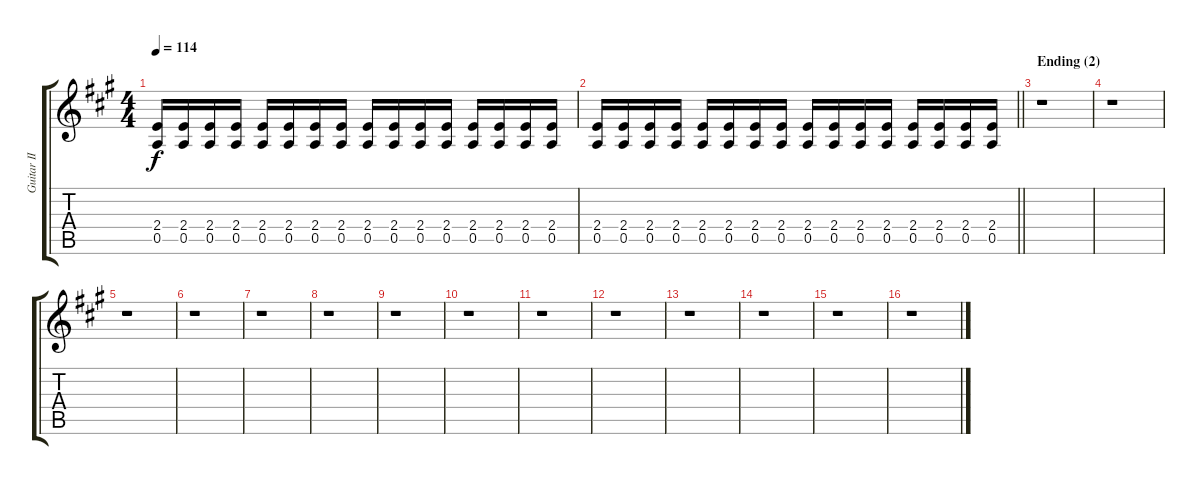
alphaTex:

\track ("Guitar II" "Guitar II") {instrument distortionguitar}
\staff {score tabs}
\tuning (E4 B3 G3 D3 A2 E2) {hide}
\ts (4 4)
\tempo 114
\clef g2
\ks a
(2.4 0.5).16{dy f} (2.4 0.5).16 (2.4 0.5).16 (2.4 0.5).16 (2.4 0.5).16 (2.4 0.5).16 (2.4 0.5).16 (2.4 0.5).16 (2.4 0.5).16 (2.4 0.5).16 (2.4 0.5).16 (2.4 0.5).16 (2.4 0.5).16 (2.4 0.5).16 (2.4 0.5).16 (2.4 0.5).16 |
\barLineRight lightlight
(2.4 0.5).16 (2.4 0.5).16 (2.4 0.5).16 (2.4 0.5).16 (2.4 0.5).16 (2.4 0.5).16 (2.4 0.5).16 (2.4 0.5).16 (2.4 0.5).16 (2.4 0.5).16 (2.4 0.5).16 (2.4 0.5).16 (2.4 0.5).16 (2.4 0.5).16 (2.4 0.5).16 (2.4 0.5).16 |
\section ("" "Ending (2)")
r.1 |
r.1 |
r.1 |
r.1 |
r.1 |
r.1 |
r.1 |
r.1 |
r.1 |
r.1 |
r.1 |
r.1 |
r.1 |
r.1
